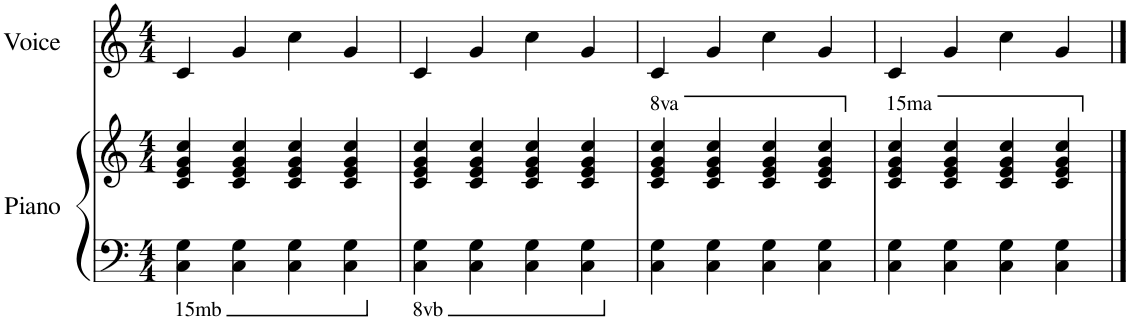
**kern	**kern	**kern
*part2	*part2	*part1
*staff3	*staff2	*staff1
*I"Piano	*	*I"Voice
*I'Pno.	*	*I'Vo.
*clefF4	*clefG2	*clefG2
*k[]	*k[]	*k[]
*M4/4	*M4/4	*M4/4
*15ba	*	*
=1	=1	=1
4CCC\ 4GGG\	4c/ 4e/ 4g/ 4cc/	4c/
4CCC\ 4GGG\	4c/ 4e/ 4g/ 4cc/	4g/
4CCC\ 4GGG\	4c/ 4e/ 4g/ 4cc/	4cc\
4CCC\ 4GGG\	4c/ 4e/ 4g/ 4cc/	4g/
=2	=2	=2
*X15ba	*	*
*8ba	*	*
4CC\ 4GG\	4c/ 4e/ 4g/ 4cc/	4c/
4CC\ 4GG\	4c/ 4e/ 4g/ 4cc/	4g/
4CC\ 4GG\	4c/ 4e/ 4g/ 4cc/	4cc\
4CC\ 4GG\	4c/ 4e/ 4g/ 4cc/	4g/
=3	=3	=3
*X8ba	*	*
*	*8va	*
4C\ 4G\	4cc/ 4ee/ 4gg/ 4ccc/	4c/
4C\ 4G\	4cc/ 4ee/ 4gg/ 4ccc/	4g/
4C\ 4G\	4cc/ 4ee/ 4gg/ 4ccc/	4cc\
4C\ 4G\	4cc/ 4ee/ 4gg/ 4ccc/	4g/
=4	=4	=4
*	*X8va	*
*	*15ma	*
4C\ 4G\	4ccc/ 4eee/ 4ggg/ 4cccc/	4c/
4C\ 4G\	4ccc/ 4eee/ 4ggg/ 4cccc/	4g/
4C\ 4G\	4ccc/ 4eee/ 4ggg/ 4cccc/	4cc\
4C\ 4G\	4ccc/ 4eee/ 4ggg/ 4cccc/	4g/
*	*X15ma	*
==	==	==
*-	*-	*-
